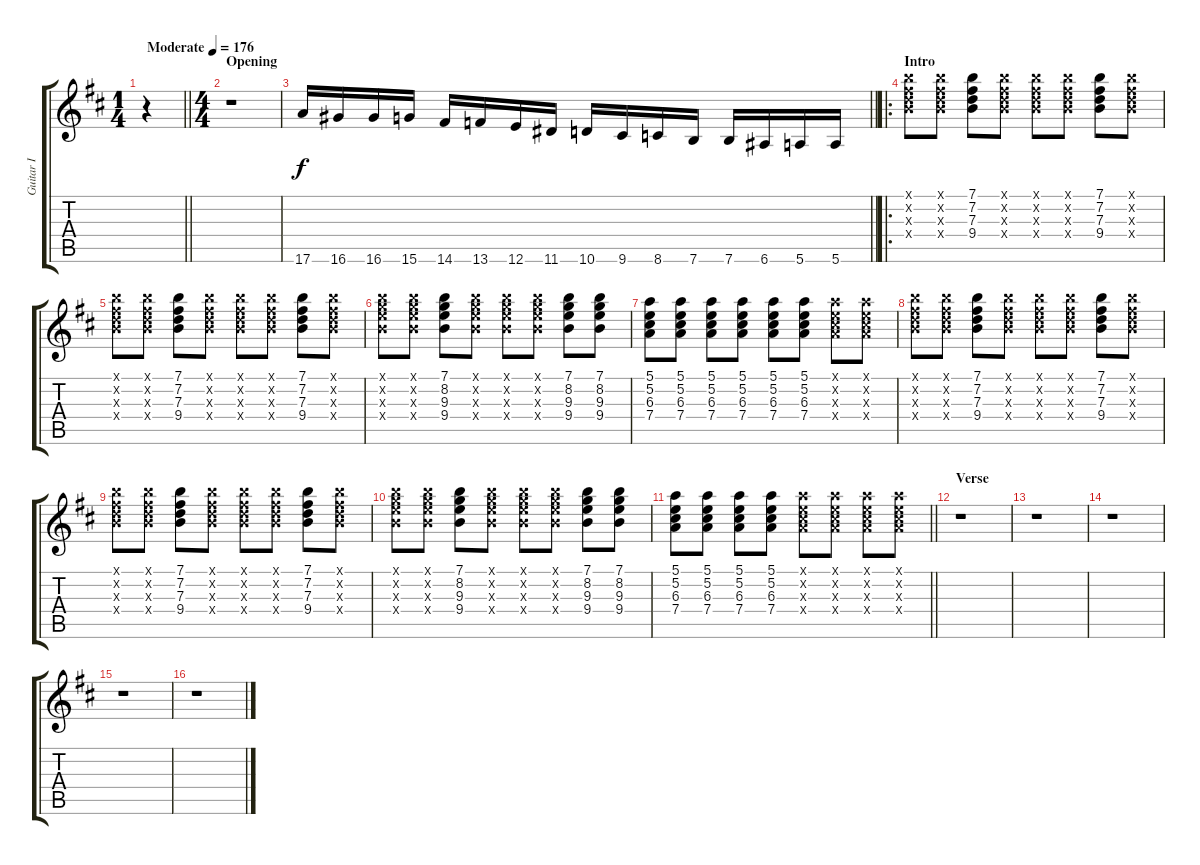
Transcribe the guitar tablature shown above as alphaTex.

\track ("Guitar I" "Guitar I") {instrument distortionguitar}
\staff {score tabs}
\tuning (E4 B3 G3 D3 A2 E2) {hide}
\ts (1 4)
\tempo (176 "Moderate")
\clef g2
\barLineRight lightlight
\ks d
r.4{dy f instrument distortionguitar} |
\ts (4 4)
\section ("" "Opening")
r.1 |
\barLineRight lightlight
17.6.16 16.6.16 16.6.16 15.6.16 14.6.16 13.6.16 12.6.16 11.6.16 10.6.16 9.6.16 8.6.16 7.6.16 7.6.16 6.6.16 5.6.16 5.6.16 |
\ro
\section ("" "Intro")
(7.1{x} 7.2{x} 7.3{x} 9.4{x}).8 (7.1{x} 7.2{x} 7.3{x} 9.4{x}).8 (7.1 7.2 7.3 9.4).8 (7.1{x} 7.2{x} 7.3{x} 9.4{x}).8 (7.1{x} 7.2{x} 7.3{x} 9.4{x}).8 (7.1{x} 7.2{x} 7.3{x} 9.4{x}).8 (7.1 7.2 7.3 9.4).8 (7.1{x} 7.2{x} 7.3{x} 9.4{x}).8 |
(7.1{x} 7.2{x} 7.3{x} 9.4{x}).8 (7.1{x} 7.2{x} 7.3{x} 9.4{x}).8 (7.1 7.2 7.3 9.4).8 (7.1{x} 7.2{x} 7.3{x} 9.4{x}).8 (7.1{x} 7.2{x} 7.3{x} 9.4{x}).8 (7.1{x} 7.2{x} 7.3{x} 9.4{x}).8 (7.1 7.2 7.3 9.4).8 (7.1{x} 7.2{x} 7.3{x} 9.4{x}).8 |
(7.1{x} 8.2{x} 9.3{x} 9.4{x}).8 (7.1{x} 8.2{x} 9.3{x} 9.4{x}).8 (7.1 8.2 9.3 9.4).8 (7.1{x} 8.2{x} 9.3{x} 9.4{x}).8 (7.1{x} 8.2{x} 9.3{x} 9.4{x}).8 (7.1{x} 8.2{x} 9.3{x} 9.4{x}).8 (7.1 8.2 9.3 9.4).8 (7.1 8.2 9.3 9.4).8 |
(5.1 5.2 6.3 7.4).8 (5.1 5.2 6.3 7.4).8 (5.1 5.2 6.3 7.4).8 (5.1 5.2 6.3 7.4).8 (5.1 5.2 6.3 7.4).8 (5.1 5.2 6.3 7.4).8 (5.1{x} 5.2{x} 6.3{x} 7.4{x}).8 (5.1{x} 5.2{x} 6.3{x} 7.4{x}).8 |
(7.1{x} 7.2{x} 7.3{x} 9.4{x}).8 (7.1{x} 7.2{x} 7.3{x} 9.4{x}).8 (7.1 7.2 7.3 9.4).8 (7.1{x} 7.2{x} 7.3{x} 9.4{x}).8 (7.1{x} 7.2{x} 7.3{x} 9.4{x}).8 (7.1{x} 7.2{x} 7.3{x} 9.4{x}).8 (7.1 7.2 7.3 9.4).8 (7.1{x} 7.2{x} 7.3{x} 9.4{x}).8 |
(7.1{x} 7.2{x} 7.3{x} 9.4{x}).8 (7.1{x} 7.2{x} 7.3{x} 9.4{x}).8 (7.1 7.2 7.3 9.4).8 (7.1{x} 7.2{x} 7.3{x} 9.4{x}).8 (7.1{x} 7.2{x} 7.3{x} 9.4{x}).8 (7.1{x} 7.2{x} 7.3{x} 9.4{x}).8 (7.1 7.2 7.3 9.4).8 (7.1{x} 7.2{x} 7.3{x} 9.4{x}).8 |
(7.1{x} 8.2{x} 9.3{x} 9.4{x}).8 (7.1{x} 8.2{x} 9.3{x} 9.4{x}).8 (7.1 8.2 9.3 9.4).8 (7.1{x} 8.2{x} 9.3{x} 9.4{x}).8 (7.1{x} 8.2{x} 9.3{x} 9.4{x}).8 (7.1{x} 8.2{x} 9.3{x} 9.4{x}).8 (7.1 8.2 9.3 9.4).8 (7.1 8.2 9.3 9.4).8 |
\barLineRight lightlight
(5.1 5.2 6.3 7.4).8 (5.1 5.2 6.3 7.4).8 (5.1 5.2 6.3 7.4).8 (5.1 5.2 6.3 7.4).8 (5.1{x} 5.2{x} 6.3{x} 7.4{x}).8 (5.1{x} 5.2{x} 6.3{x} 7.4{x}).8 (5.1{x} 5.2{x} 6.3{x} 7.4{x}).8 (5.1{x} 5.2{x} 6.3{x} 7.4{x}).8 |
\section ("" "Verse")
r.1 |
r.1 |
r.1 |
r.1 |
r.1
